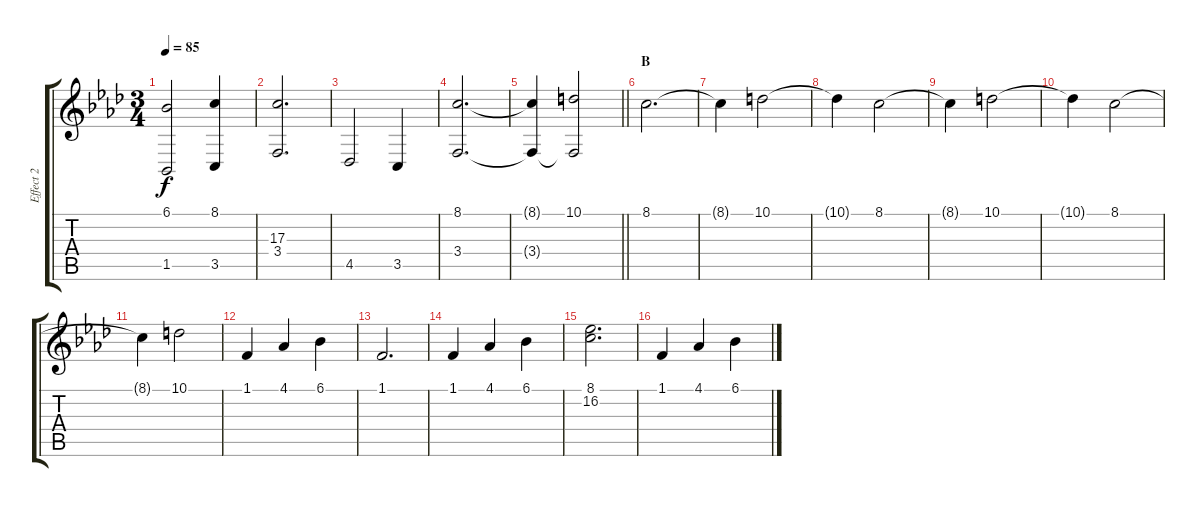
\track ("Effect 2" "Effect 2") {instrument fx7echoes}
\staff {score tabs}
\tuning (E4 B3 G3 D3 A2 C2) {hide}
\ts (3 4)
\tempo 85
\clef g2
\ks fminor
(6.1 1.5).2{dy f} (8.1 3.5).4 |
(17.3 3.4).2{d} |
4.5.2 3.5.4 |
(8.1 3.4).2{d} |
\barLineRight lightlight
(8.1{t} 3.4{t}).4 (10.1 3.4{t}).2 |
\section ("" "B")
8.1.2{d} |
8.1{t}.4 10.1.2 |
10.1{t}.4 8.1.2 |
8.1{t}.4 10.1.2 |
10.1{t}.4 8.1.2 |
8.1{t}.4 10.1.2 |
1.1.4 4.1.4 6.1.4 |
1.1.2{d} |
1.1.4 4.1.4 6.1.4 |
(8.1 16.2).2{d} |
1.1.4 4.1.4 6.1.4
